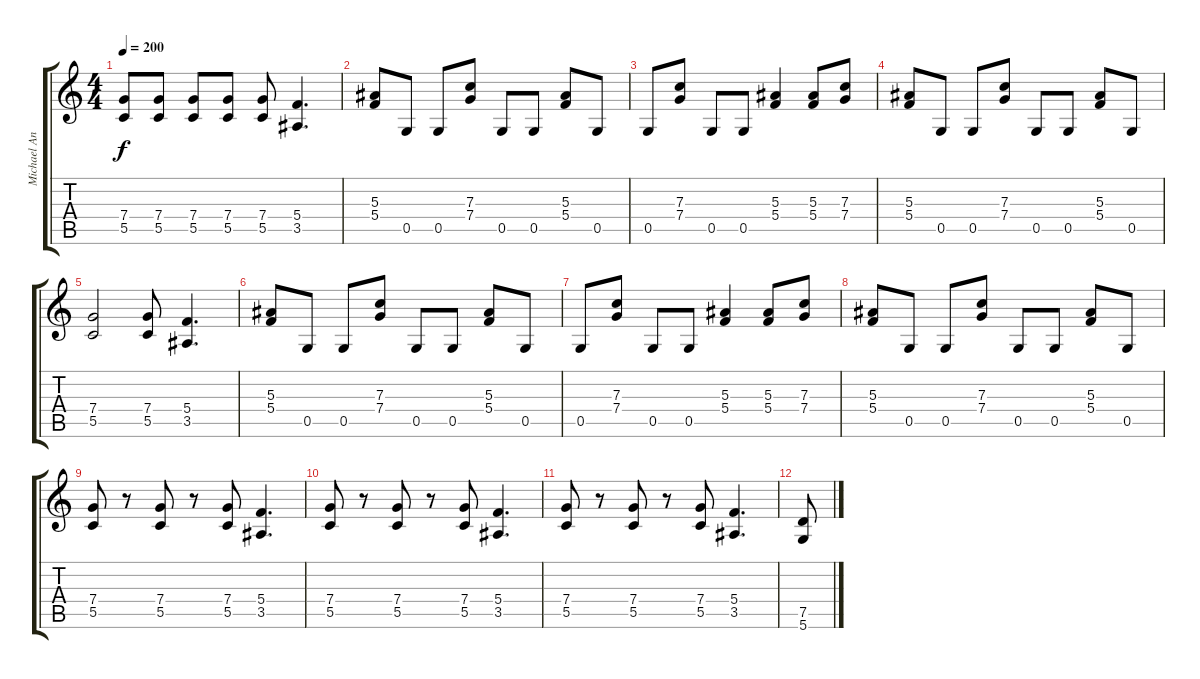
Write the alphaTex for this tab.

\track ("Michael Angelo" "Michael An") {instrument distortionguitar}
\staff {score tabs}
\tuning (D4 A3 F3 C3 G2 D2) {hide}
\ts (4 4)
\tempo 200
\clef g2
\ks c
(7.4 5.5).8{dy f} (7.4 5.5).8 (7.4 5.5).8 (7.4 5.5).8 (7.4 5.5).8 (5.4 3.5).4{d} |
(5.3 5.4).8 0.5.8 0.5.8 (7.3 7.4).8 0.5.8 0.5.8 (5.3 5.4).8 0.5.8 |
0.5.8 (7.3 7.4).8 0.5.8 0.5.8 (5.3 5.4).4 (5.3 5.4).8 (7.3 7.4).8 |
(5.3 5.4).8 0.5.8 0.5.8 (7.3 7.4).8 0.5.8 0.5.8 (5.3 5.4).8 0.5.8 |
(7.4 5.5).2 (7.4 5.5).8 (5.4 3.5).4{d} |
(5.3 5.4).8 0.5.8 0.5.8 (7.3 7.4).8 0.5.8 0.5.8 (5.3 5.4).8 0.5.8 |
0.5.8 (7.3 7.4).8 0.5.8 0.5.8 (5.3 5.4).4 (5.3 5.4).8 (7.3 7.4).8 |
(5.3 5.4).8 0.5.8 0.5.8 (7.3 7.4).8 0.5.8 0.5.8 (5.3 5.4).8 0.5.8 |
(7.4 5.5).8 r.8 (7.4 5.5).8 r.8 (7.4 5.5).8 (5.4 3.5).4{d} |
(7.4 5.5).8 r.8 (7.4 5.5).8 r.8 (7.4 5.5).8 (5.4 3.5).4{d} |
(7.4 5.5).8 r.8 (7.4 5.5).8 r.8 (7.4 5.5).8 (5.4 3.5).4{d} |
(7.5 5.6).8
